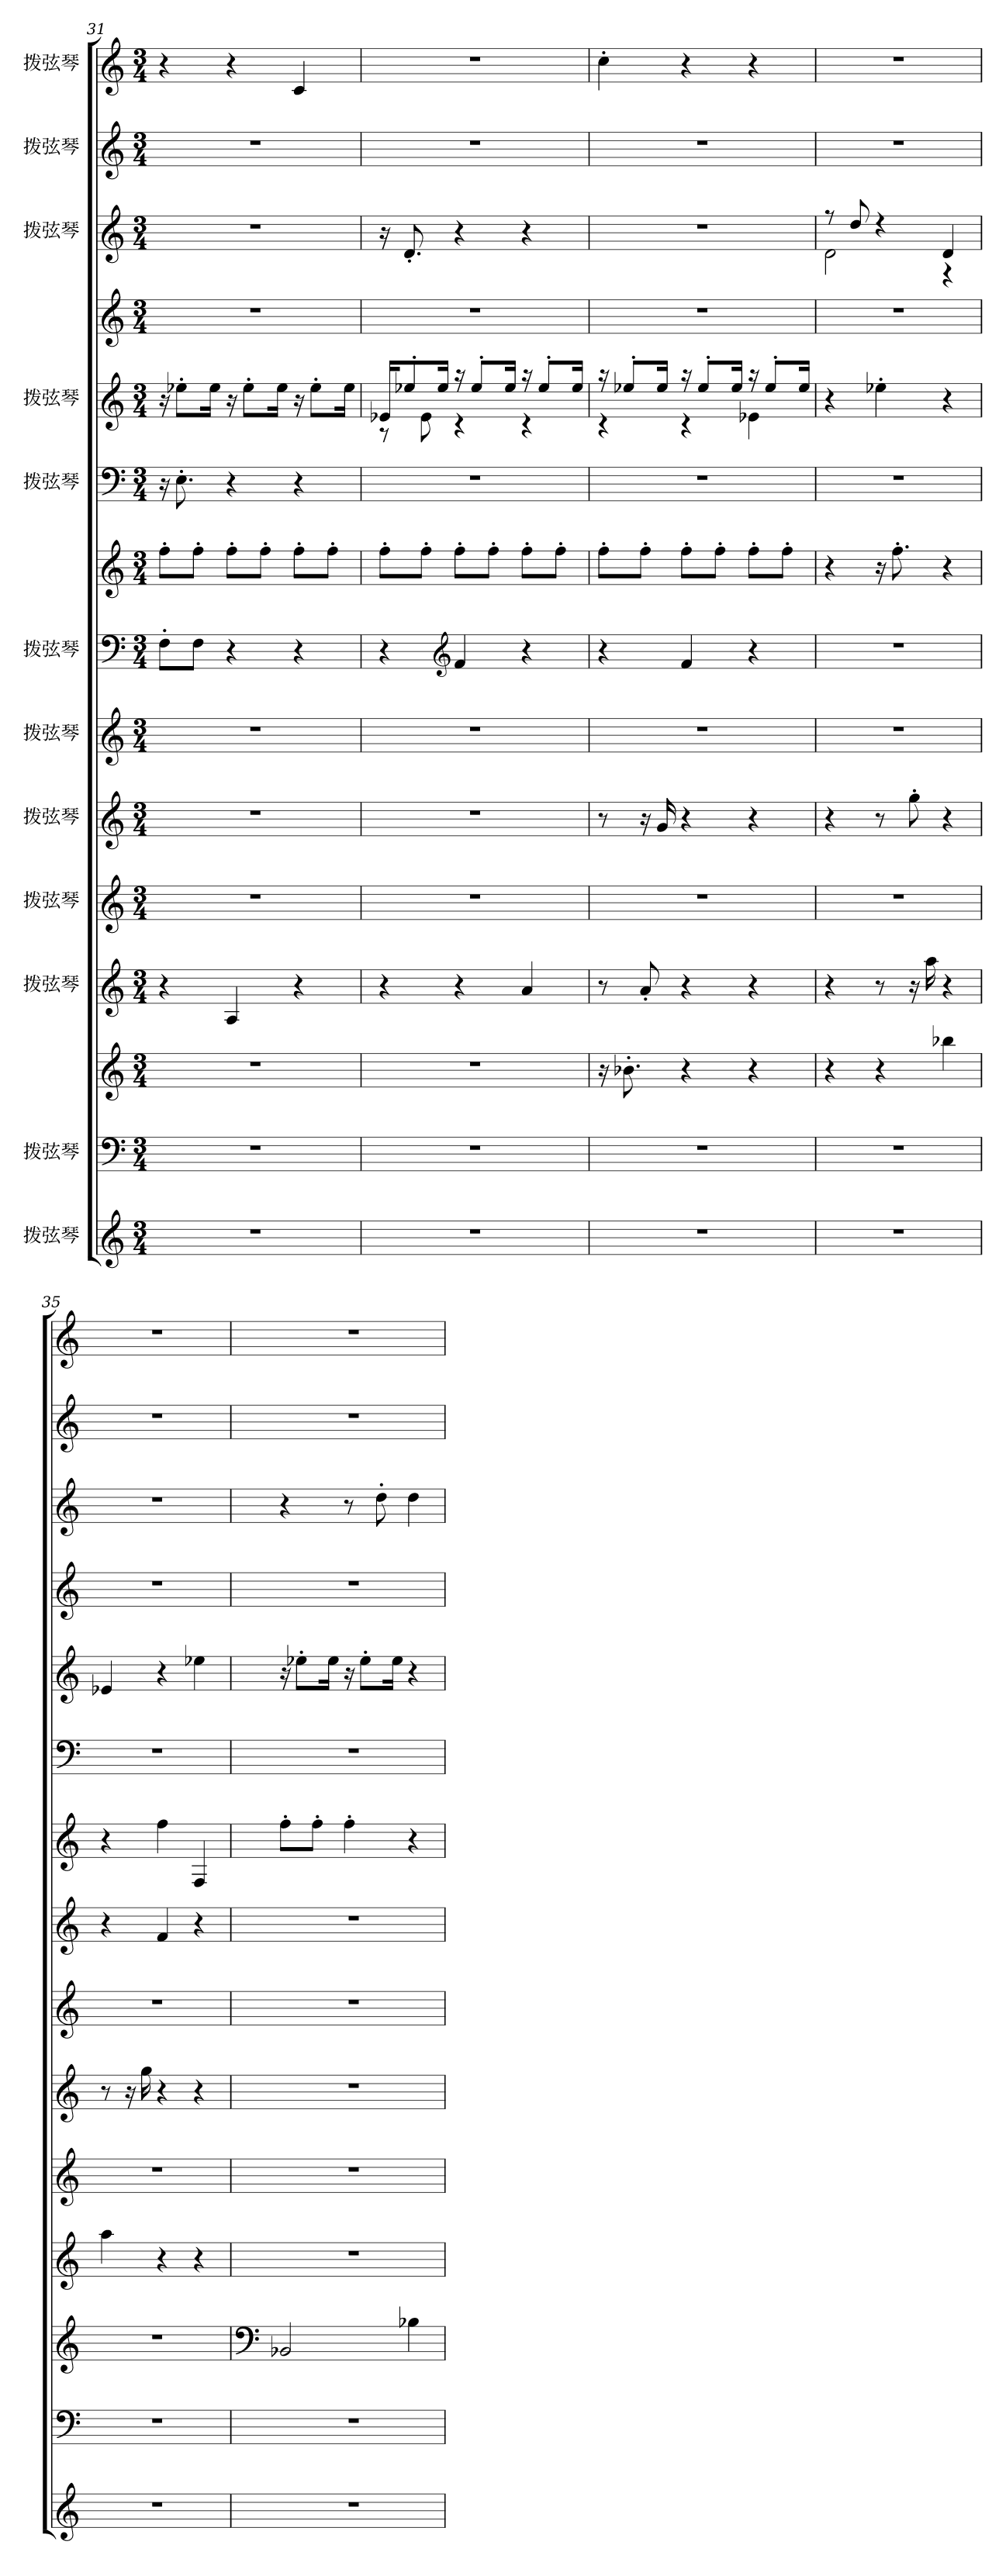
**kern	**kern	**kern	**kern	**kern	**kern	**kern	**kern	**kern	**kern	**kern	**kern	**kern	**kern	**kern
*part12	*part11	*part11	*part10	*part9	*part8	*part7	*part6	*part6	*part5	*part4	*part4	*part3	*part2	*part1
*staff15	*staff14	*staff13	*staff12	*staff11	*staff10	*staff9	*staff8	*staff7	*staff6	*staff5	*staff4	*staff3	*staff2	*staff1
*I"拨弦琴	*I"拨弦琴	*	*I"拨弦琴	*I"拨弦琴	*I"拨弦琴	*I"拨弦琴	*I"拨弦琴	*	*I"拨弦琴	*I"拨弦琴	*	*I"拨弦琴	*I"拨弦琴	*I"拨弦琴
*clefG2	*clefF4	*clefG2	*clefG2	*clefG2	*clefG2	*clefG2	*clefF4	*clefG2	*clefF4	*clefG2	*clefG2	*clefG2	*clefG2	*clefG2
*k[]	*k[]	*k[]	*k[]	*k[]	*k[]	*k[]	*k[]	*k[]	*k[]	*k[]	*k[]	*k[]	*k[]	*k[]
*M3/4	*M3/4	*M3/4	*M3/4	*M3/4	*M3/4	*M3/4	*M3/4	*M3/4	*M3/4	*M3/4	*M3/4	*M3/4	*M3/4	*M3/4
=31	=31	=31	=31	=31	=31	=31	=31	=31	=31	=31	=31	=31	=31	=31
2.r	2.r	2.r	4r	2.r	2.r	2.r	8F'\L	8ff'\L	16r	16r	2.r	2.r	2.r	4r
.	.	.	.	.	.	.	.	.	8.E'\	8ee-X'\L	.	.	.	.
.	.	.	.	.	.	.	8F\J	8ff'\J	.	.	.	.	.	.
.	.	.	.	.	.	.	.	.	.	16ee-\Jk	.	.	.	.
.	.	.	4A/	.	.	.	4r	8ff'\L	4r	16r	.	.	.	4r
.	.	.	.	.	.	.	.	.	.	8ee-'\L	.	.	.	.
.	.	.	.	.	.	.	.	8ff'\J	.	.	.	.	.	.
.	.	.	.	.	.	.	.	.	.	16ee-\Jk	.	.	.	.
.	.	.	4r	.	.	.	4r	8ff'\L	4r	16r	.	.	.	4c/
.	.	.	.	.	.	.	.	.	.	8ee-'\L	.	.	.	.
.	.	.	.	.	.	.	.	8ff'\J	.	.	.	.	.	.
.	.	.	.	.	.	.	.	.	.	16ee-\Jk	.	.	.	.
!!LO:PB:g=z
=32	=32	=32	=32	=32	=32	=32	=32	=32	=32	=32	=32	=32	=32	=32
*	*	*	*	*	*	*	*	*	*	*^	*	*	*	*
2.r	2.r	2.r	4r	2.r	2.r	2.r	4r	8ff'\L	2.r	16e-X/KL	8r	2.r	16r	2.r	2.r
.	.	.	.	.	.	.	.	.	.	8ee-X'/	.	.	8.d'/	.	.
.	.	.	.	.	.	.	.	8ff'\J	.	.	8e-\	.	.	.	.
.	.	.	.	.	.	.	.	.	.	16ee-/Jk	.	.	.	.	.
*	*	*	*	*	*	*	*clefG2	*	*	*	*	*	*	*	*
.	.	.	4r	.	.	.	4f/	8ff'\L	.	16r	4r	.	4r	.	.
.	.	.	.	.	.	.	.	.	.	8ee-'/L	.	.	.	.	.
.	.	.	.	.	.	.	.	8ff'\J	.	.	.	.	.	.	.
.	.	.	.	.	.	.	.	.	.	16ee-/Jk	.	.	.	.	.
.	.	.	4a/	.	.	.	4r	8ff'\L	.	16r	4r	.	4r	.	.
.	.	.	.	.	.	.	.	.	.	8ee-'/L	.	.	.	.	.
.	.	.	.	.	.	.	.	8ff'\J	.	.	.	.	.	.	.
.	.	.	.	.	.	.	.	.	.	16ee-/Jk	.	.	.	.	.
=33	=33	=33	=33	=33	=33	=33	=33	=33	=33	=33	=33	=33	=33	=33	=33
2.r	2.r	16r	8r	2.r	8r	2.r	4r	8ff'\L	2.r	16r	4r	2.r	2.r	2.r	4cc'\
.	.	8.b-X'\	.	.	.	.	.	.	.	8ee-X'/L	.	.	.	.	.
.	.	.	8a'/	.	16r	.	.	8ff'\J	.	.	.	.	.	.	.
.	.	.	.	.	16g/	.	.	.	.	16ee-/Jk	.	.	.	.	.
.	.	4r	4r	.	4r	.	4f/	8ff'\L	.	16r	4r	.	.	.	4r
.	.	.	.	.	.	.	.	.	.	8ee-'/L	.	.	.	.	.
.	.	.	.	.	.	.	.	8ff'\J	.	.	.	.	.	.	.
.	.	.	.	.	.	.	.	.	.	16ee-/Jk	.	.	.	.	.
.	.	4r	4r	.	4r	.	4r	8ff'\L	.	16r	4e-X\	.	.	.	4r
.	.	.	.	.	.	.	.	.	.	8ee-'/L	.	.	.	.	.
.	.	.	.	.	.	.	.	8ff'\J	.	.	.	.	.	.	.
.	.	.	.	.	.	.	.	.	.	16ee-/Jk	.	.	.	.	.
*	*	*	*	*	*	*	*	*	*	*v	*v	*	*	*	*
=34	=34	=34	=34	=34	=34	=34	=34	=34	=34	=34	=34	=34	=34	=34
*	*	*	*	*	*	*	*	*	*	*	*	*^	*	*
2.r	2.r	4r	4r	2.r	4r	2.r	2.r	4r	2.r	4r	2.r	8r	2d\	2.r	2.r
.	.	.	.	.	.	.	.	.	.	.	.	8dd/	.	.	.
.	.	4r	8r	.	8r	.	.	16r	.	4ee-X'\	.	4r	.	.	.
.	.	.	.	.	.	.	.	8.ff'\	.	.	.	.	.	.	.
.	.	.	16r	.	8gg'\	.	.	.	.	.	.	.	.	.	.
.	.	.	16aa\	.	.	.	.	.	.	.	.	.	.	.	.
.	.	4bb-X\	4r	.	4r	.	.	4r	.	4r	.	4d/	4r	.	.
*	*	*	*	*	*	*	*	*	*	*	*	*v	*v	*	*
=35	=35	=35	=35	=35	=35	=35	=35	=35	=35	=35	=35	=35	=35	=35
2.r	2.r	2.r	4aa\	2.r	8r	2.r	4r	4r	2.r	4e-X/	2.r	2.r	2.r	2.r
.	.	.	.	.	16r	.	.	.	.	.	.	.	.	.
.	.	.	.	.	16gg\	.	.	.	.	.	.	.	.	.
.	.	.	4r	.	4r	.	4f/	4ff\	.	4r	.	.	.	.
.	.	.	4r	.	4r	.	4r	4F/	.	4ee-X\	.	.	.	.
!!LO:PB:g=z
=36	=36	=36	=36	=36	=36	=36	=36	=36	=36	=36	=36	=36	=36	=36
*	*	*clefF4	*	*	*	*	*	*	*	*	*	*	*	*
2.r	2.r	2BB-X/	2.r	2.r	2.r	2.r	2.r	8ff'\L	2.r	16r	2.r	4r	2.r	2.r
.	.	.	.	.	.	.	.	.	.	8ee-X'\L	.	.	.	.
.	.	.	.	.	.	.	.	8ff'\J	.	.	.	.	.	.
.	.	.	.	.	.	.	.	.	.	16ee-\Jk	.	.	.	.
.	.	.	.	.	.	.	.	4ff'\	.	16r	.	8r	.	.
.	.	.	.	.	.	.	.	.	.	8ee-'\L	.	.	.	.
.	.	.	.	.	.	.	.	.	.	.	.	8dd'\	.	.
.	.	.	.	.	.	.	.	.	.	16ee-\Jk	.	.	.	.
.	.	4B-X\	.	.	.	.	.	4r	.	4r	.	4dd\	.	.
=	=	=	=	=	=	=	=	=	=	=	=	=	=	=
*-	*-	*-	*-	*-	*-	*-	*-	*-	*-	*-	*-	*-	*-	*-
